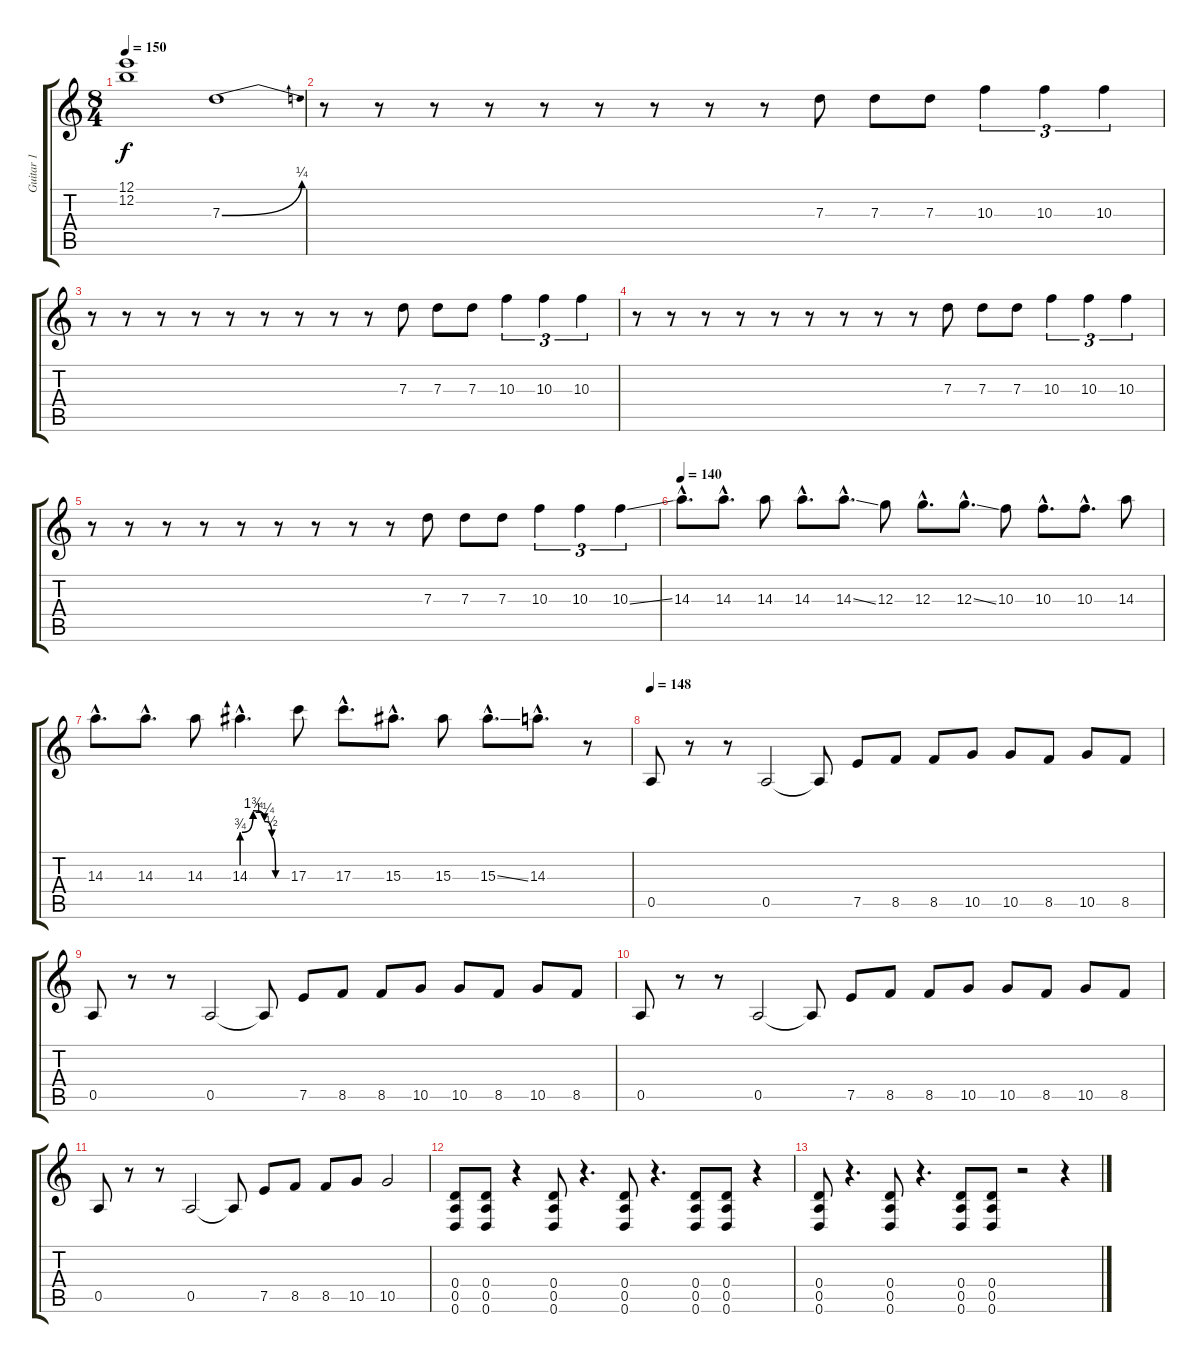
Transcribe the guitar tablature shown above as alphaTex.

\track ("Guitar 1" "Guitar 1") {instrument distortionguitar}
\staff {score tabs}
\tuning (E4 B3 G3 D3 A2 D2) {hide}
\ts (8 4)
\tempo 150
\clef g2
\ks c
(12.1 12.2).1{dy f} 7.3{be (bend 0 0 60 1)}.1 |
r.8 r.8 r.8 r.8 r.8 r.8 r.8 r.8 r.8 7.3.8 7.3.8 7.3.8 10.3.4{tu (3 2)} 10.3.4{tu (3 2)} 10.3.4{tu (3 2)} |
r.8 r.8 r.8 r.8 r.8 r.8 r.8 r.8 r.8 7.3.8 7.3.8 7.3.8 10.3.4{tu (3 2)} 10.3.4{tu (3 2)} 10.3.4{tu (3 2)} |
r.8 r.8 r.8 r.8 r.8 r.8 r.8 r.8 r.8 7.3.8 7.3.8 7.3.8 10.3.4{tu (3 2)} 10.3.4{tu (3 2)} 10.3.4{tu (3 2)} |
r.8 r.8 r.8 r.8 r.8 r.8 r.8 r.8 r.8 7.3.8 7.3.8 7.3.8 10.3.4{tu (3 2)} 10.3.4{tu (3 2)} 10.3{ss}.4{tu (3 2)} |
\tempo 145
\tempo 140
14.3{hac}.8{d} 14.3{hac}.8{d} 14.3.8 14.3{hac}.8{d} 14.3{ss hac}.8{d} 12.3.8 12.3{hac}.8{d} 12.3{ss hac}.8{d} 10.3.8 10.3{hac}.8{d} 10.3{hac}.8{d} 14.3.8 |
14.3{hac}.8{d} 14.3{hac}.8{d} 14.3.8 14.3{be (custom 0 3 15 7 30 5 40 2 45 0 60 0) hac}.4{d} 17.3.8 17.3{hac}.8{d} 15.3{hac}.8{d} 15.3.8 15.3{ss hac}.8{d} 14.3{hac}.8{d} r.8 |
\tempo 148
0.5.8 r.8 r.8 0.5.2 0.5{t}.8 7.5.8 8.5.8 8.5.8 10.5.8 10.5.8 8.5.8 10.5.8 8.5.8 |
0.5.8 r.8 r.8 0.5.2 0.5{t}.8 7.5.8 8.5.8 8.5.8 10.5.8 10.5.8 8.5.8 10.5.8 8.5.8 |
0.5.8 r.8 r.8 0.5.2 0.5{t}.8 7.5.8 8.5.8 8.5.8 10.5.8 10.5.8 8.5.8 10.5.8 8.5.8 |
0.5.8 r.8 r.8 0.5.2 0.5{t}.8 7.5.8 8.5.8 8.5.8 10.5.8 10.5.2 |
(0.4 0.5 0.6).8 (0.4 0.5 0.6).8 r.4 (0.4 0.5 0.6).8 r.4{d} (0.4 0.5 0.6).8 r.4{d} (0.4 0.5 0.6).8 (0.4 0.5 0.6).8 r.4 |
(0.4 0.5 0.6).8 r.4{d} (0.4 0.5 0.6).8 r.4{d} (0.4 0.5 0.6).8 (0.4 0.5 0.6).8 r.2 r.4
